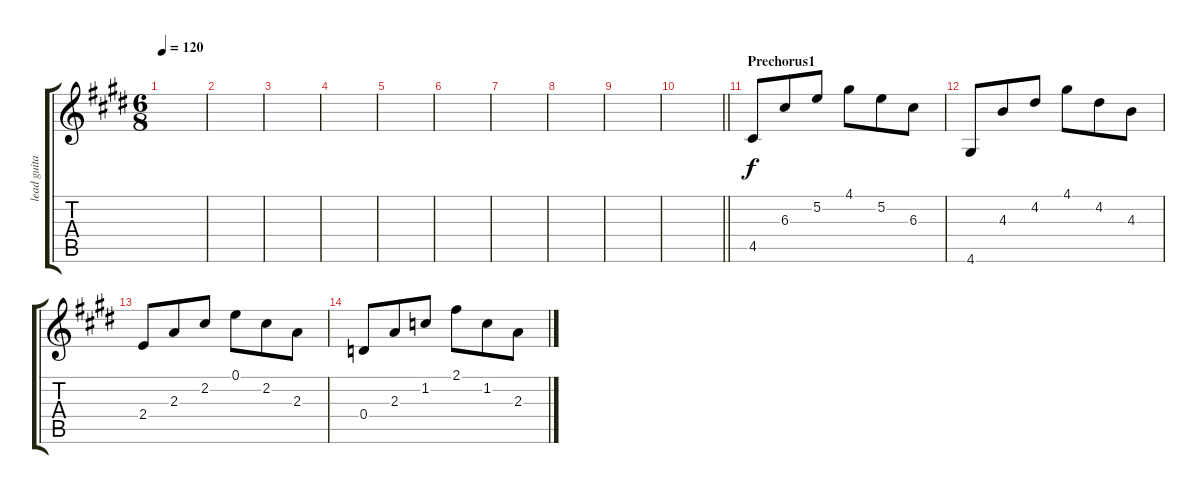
\track ("lead guitar" "lead guita") {instrument distortionguitar}
\staff {score tabs}
\tuning (E4 B3 G3 D3 A2 E2) {hide}
\ts (6 8)
\tempo 120
\clef g2
\ks e
|
|
|
|
|
|
|
|
|
\barLineRight lightlight
|
\section ("" "Prechorus1")
4.5.8 6.3.8 5.2.8 4.1.8 5.2.8 6.3.8 |
4.6.8 4.3.8 4.2.8 4.1.8 4.2.8 4.3.8 |
2.4.8 2.3.8 2.2.8 0.1.8 2.2.8 2.3.8 |
0.4.8 2.3.8 1.2.8 2.1.8 1.2.8 2.3.8
